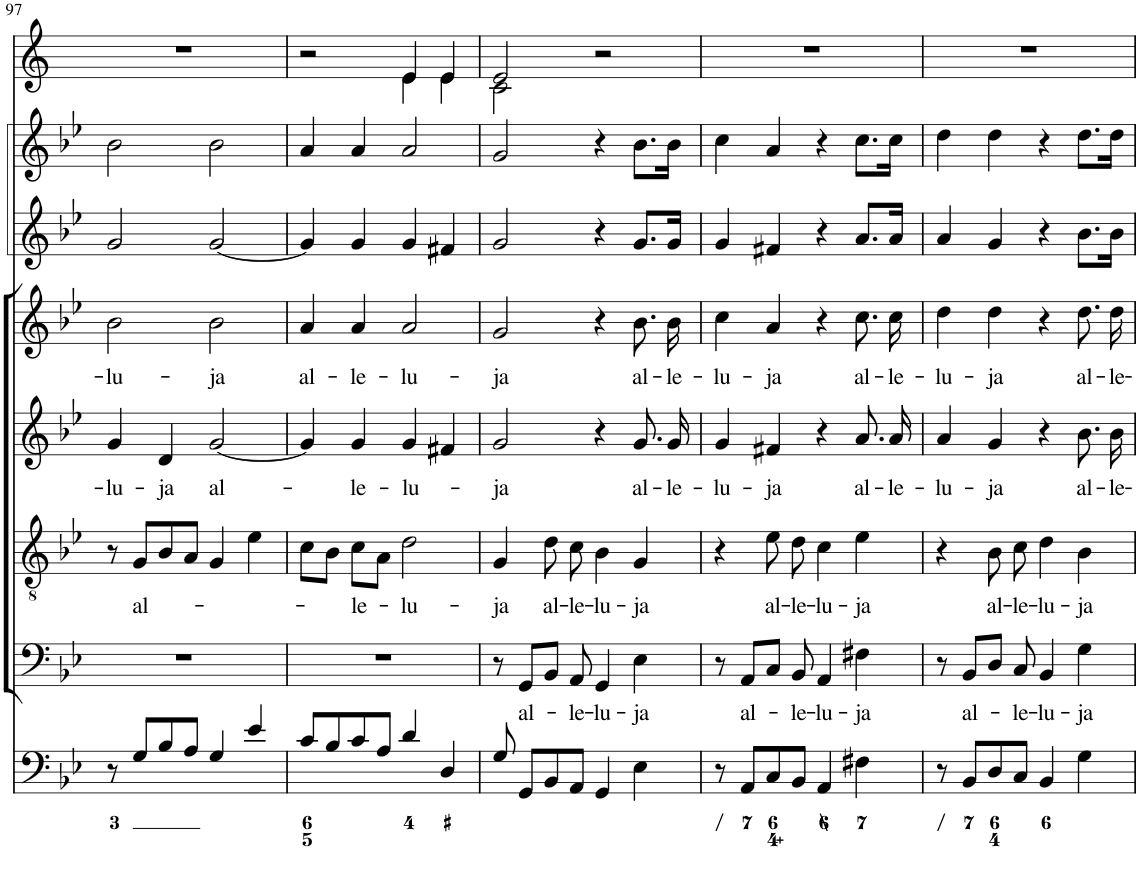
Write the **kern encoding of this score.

**kern	**kern	**text	**kern	**text	**kern	**text	**kern	**text	**kern	**kern	**kern
*part8	*part7	*part7	*part6	*part6	*part5	*part5	*part4	*part4	*part3	*part2	*part1
*staff8	*staff7	*staff7	*staff6	*staff6	*staff5	*staff5	*staff4	*staff4	*staff3	*staff2	*staff1
*I"Organ	*I"Voice	*	*I"Tenor	*	*I"Alto	*	*I"Voice	*	*I"Violino 2	*I"Violino 1	*I"Clarini in B[b]
*	*	*	*	*	*	*	*	*	*I'Vln	*I'Vln	*
!!LO:PB:g=z
*clefF4	*clefF4	*	*clefGv2	*	*clefG2	*	*clefG2	*	*clefG2	*clefG2	*clefG2
*	*	*	*	*	*	*	*	*	*	*	*Trd1c2
*k[b-e-]	*k[b-e-]	*	*k[b-e-]	*	*k[b-e-]	*	*k[b-e-]	*	*k[b-e-]	*k[b-e-]	*k[]
*M2/2	*M2/2	*	*M2/2	*	*M2/2	*	*M2/2	*	*M2/2	*M2/2	*M2/2
*met(c|)	*met(c|)	*	*met(c|)	*	*met(c|)	*	*met(c|)	*	*met(c|)	*met(c|)	*met(c|)
=97	=97	=97	=97	=97	=97	=97	=97	=97	=97	=97	=97
!	!	!	!	!	!	!LO:LY:b	!	!LO:LY:b	!	!	!
8r	1r	.	8r	.	4g/	-lu-	2b-\	-lu-	2g/	2b-\	1r
!	!	!	!	!LO:LY:b	!	!	!	!	!	!	!
8G/L	.	.	8G/L	al-	.	.	.	.	.	.	.
!	!	!	!	!	!	!LO:LY:b	!	!	!	!	!
8B-/	.	.	8B-/	.	4d/	-ja	.	.	.	.	.
8A/J	.	.	8A/J	.	.	.	.	.	.	.	.
!	!	!	!	!	!	!LO:LY:b	!	!LO:LY:b	!	!	!
4G/	.	.	4G/	.	[2g/	al-	2b-\	-ja	[2g/	2b-\	.
4e-/	.	.	4e-\	.	.	.	.	.	.	.	.
=98	=98	=98	=98	=98	=98	=98	=98	=98	=98	=98	=98
!	!	!	!	!	!	!	!	!LO:LY:b	!	!	!
*	*	*	*	*	*	*	*	*	*	*	*^
8c/L	1r	.	8c\L	.	4g/]	.	4a/	al-	4g/]	4a/	2r	2ryy
8B-/	.	.	8B-\J	.	.	.	.	.	.	.	.	.
!	!	!	!	!LO:LY:b	!	!LO:LY:b	!	!LO:LY:b	!	!	!	!
8c/	.	.	8c\L	-le-	4g/	-le-	4a/	-le-	4g/	4a/	.	.
8A/J	.	.	8A\J	.	.	.	.	.	.	.	.	.
!	!	!	!	!LO:LY:b	!	!LO:LY:b	!	!LO:LY:b	!	!	!	!
4d/	.	.	2d\	-lu-	4g/	-lu-	2a/	-lu-	4g/	2a/	4e/	4e\
4D/	.	.	.	.	4f#X/	.	.	.	4f#X/	.	4e/	4e\
=99	=99	=99	=99	=99	=99	=99	=99	=99	=99	=99	=99	=99
!	!	!	!	!LO:LY:b	!	!LO:LY:b	!	!LO:LY:b	!	!	!	!
8G/	8r	.	4G/	-ja	2g/	-ja	2g/	-ja	2g/	2g/	2e/	2c\
!	!	!LO:LY:b	!	!	!	!	!	!	!	!	!	!
8GG/L	8GG/L	al-	.	.	.	.	.	.	.	.	.	.
!	!	!	!	!LO:LY:b	!	!	!	!	!	!	!	!
8BB-/	8BB-/J	.	8d\	al-	.	.	.	.	.	.	.	.
!	!	!LO:LY:b	!	!LO:LY:b	!	!	!	!	!	!	!	!
8AA/J	8AA/	-le-	8c\	-le-	.	.	.	.	.	.	.	.
!	!	!LO:LY:b	!	!LO:LY:b	!	!	!	!	!	!	!	!
4GG/	4GG/	-lu-	4B-\	-lu-	4r	.	4r	.	4r	4r	2r	2ryy
!	!	!LO:LY:b	!	!LO:LY:b	!	!LO:LY:b	!	!LO:LY:b	!	!	!	!
4E-\	4E-\	-ja	4G/	-ja	8.g/L	al-	8.b-\L	al-	8.g/L	8.b-\L	.	.
!	!	!	!	!	!	!LO:LY:b	!	!LO:LY:b	!	!	!	!
.	.	.	.	.	16g/Jk	-le-	16b-\Jk	-le-	16g/Jk	16b-\Jk	.	.
*	*	*	*	*	*	*	*	*	*	*	*v	*v
=100	=100	=100	=100	=100	=100	=100	=100	=100	=100	=100	=100
!	!	!	!	!	!	!LO:LY:b	!	!LO:LY:b	!	!	!
8r	8r	.	4r	.	4g/	-lu-	4cc\	-lu-	4g/	4cc\	1r
!	!	!LO:LY:b	!	!	!	!	!	!	!	!	!
8AA/L	8AA/L	al-	.	.	.	.	.	.	.	.	.
!	!	!	!	!LO:LY:b	!	!LO:LY:b	!	!LO:LY:b	!	!	!
8C/	8C/J	.	8e-\	al-	4f#X/	-ja	4a/	-ja	4f#X/	4a/	.
!	!	!LO:LY:b	!	!LO:LY:b	!	!	!	!	!	!	!
8BB-/J	8BB-/	-le-	8d\	-le-	.	.	.	.	.	.	.
!	!	!LO:LY:b	!	!LO:LY:b	!	!	!	!	!	!	!
4AA/	4AA/	-lu-	4c\	-lu-	4r	.	4r	.	4r	4r	.
!	!	!LO:LY:b	!	!LO:LY:b	!	!LO:LY:b	!	!LO:LY:b	!	!	!
4F#X\	4F#X\	-ja	4e-\	-ja	8.a/L	al-	8.cc\L	al-	8.a/L	8.cc\L	.
!	!	!	!	!	!	!LO:LY:b	!	!LO:LY:b	!	!	!
.	.	.	.	.	16a/Jk	-le-	16cc\Jk	-le-	16a/Jk	16cc\Jk	.
=101	=101	=101	=101	=101	=101	=101	=101	=101	=101	=101	=101
!	!	!	!	!	!	!LO:LY:b	!	!LO:LY:b	!	!	!
8r	8r	.	4r	.	4a/	-lu-	4dd\	-lu-	4a/	4dd\	1r
!	!	!LO:LY:b	!	!	!	!	!	!	!	!	!
8BB-/L	8BB-/L	al-	.	.	.	.	.	.	.	.	.
!	!	!	!	!LO:LY:b	!	!LO:LY:b	!	!LO:LY:b	!	!	!
8D/	8D/J	.	8B-\	al-	4g/	-ja	4dd\	-ja	4g/	4dd\	.
!	!	!LO:LY:b	!	!LO:LY:b	!	!	!	!	!	!	!
8C/J	8C/	-le-	8c\	-le-	.	.	.	.	.	.	.
!	!	!LO:LY:b	!	!LO:LY:b	!	!	!	!	!	!	!
4BB-/	4BB-/	-lu-	4d\	-lu-	4r	.	4r	.	4r	4r	.
!	!	!LO:LY:b	!	!LO:LY:b	!	!LO:LY:b	!	!LO:LY:b	!	!	!
4G\	4G\	-ja	4B-\	-ja	8.b-\L	al-	8.dd\L	al-	8.b-\L	8.dd\L	.
!	!	!	!	!	!	!LO:LY:b	!	!LO:LY:b	!	!	!
.	.	.	.	.	16b-\Jk	-le-	16dd\Jk	-le-	16b-\Jk	16dd\Jk	.
=	=	=	=	=	=	=	=	=	=	=	=
*-	*-	*-	*-	*-	*-	*-	*-	*-	*-	*-	*-
